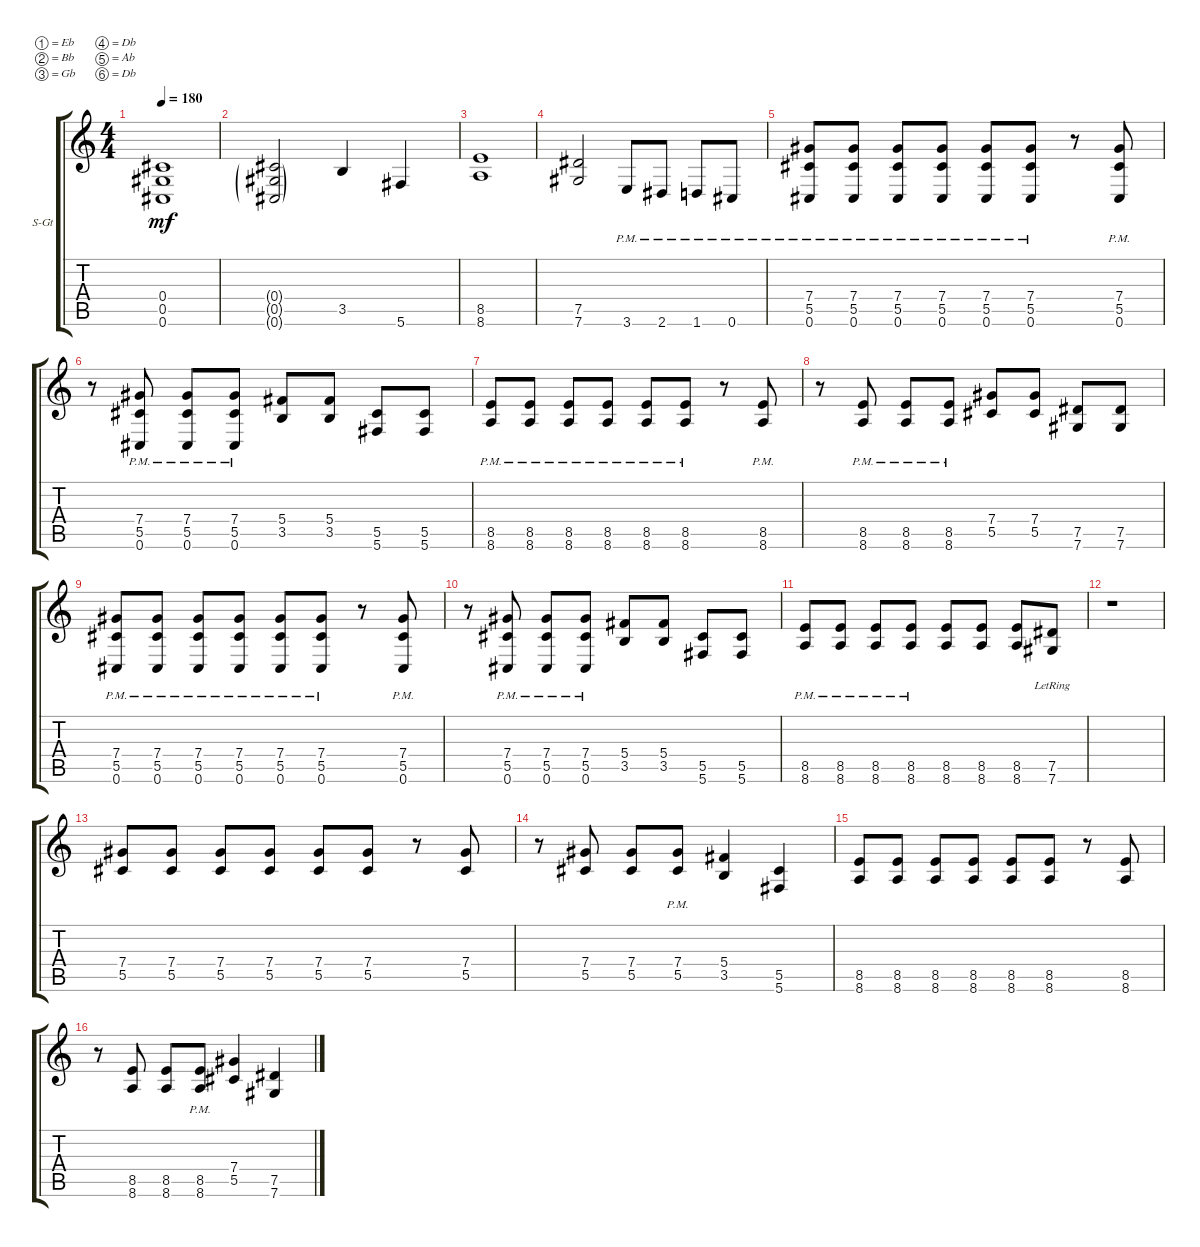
\defaultSystemsLayout 4
\bracketExtendMode groupsimilarinstruments
\firstSystemTrackNameOrientation horizontal
\otherSystemsTrackNameOrientation horizontal
\track ("Steel Guitar" "S-Gt") {instrument acousticguitarsteel}
\staff {score tabs}
\tuning (Eb4 Bb3 Gb3 Db3 Ab2 Db2)
\ts (4 4)
\tempo 180
\clef g2
\ks c
(0.6 0.4 0.5).1{dy mf} |
(0.6{g} 0.5{g} 0.4{g}).2 3.5.4 5.6.4 |
(8.6 8.5).1 |
(7.5 7.6).2 3.6{pm}.8 2.6{pm}.8 1.6{pm}.8 0.6{pm}.8 |
(0.6{pm} 5.5{pm} 7.4{pm}).8 (0.6{pm} 5.5{pm} 7.4{pm}).8 (0.6{pm} 5.5{pm} 7.4{pm}).8 (0.6{pm} 5.5{pm} 7.4{pm}).8 (0.6{pm} 5.5{pm} 7.4{pm}).8 (0.6{pm} 5.5{pm} 7.4{pm}).8 r.8 (0.6{pm} 5.5{pm} 7.4{pm}).8 |
r.8 (0.6{pm} 5.5{pm} 7.4{pm}).8 (0.6{pm} 5.5{pm} 7.4{pm}).8 (0.6{pm} 5.5{pm} 7.4{pm}).8 (3.5 5.4).8 (3.5 5.4).8 (5.6 5.5).8 (5.6 5.5).8 |
(8.6{pm} 8.5{pm}).8 (8.5{pm} 8.6{pm}).8 (8.6{pm} 8.5{pm}).8 (8.5{pm} 8.6{pm}).8 (8.6{pm} 8.5{pm}).8 (8.5{pm} 8.6{pm}).8 r.8 (8.6{pm} 8.5{pm}).8 |
r.8 (8.6{pm} 8.5{pm}).8 (8.5{pm} 8.6{pm}).8 (8.6{pm} 8.5{pm}).8 (5.5 7.4).8 (7.4 5.5).8 (7.5 7.6).8 (7.5 7.6).8 |
(0.6{pm} 5.5{pm} 7.4{pm}).8 (0.6{pm} 5.5{pm} 7.4{pm}).8 (0.6{pm} 5.5{pm} 7.4{pm}).8 (0.6{pm} 5.5{pm} 7.4{pm}).8 (0.6{pm} 5.5{pm} 7.4{pm}).8 (0.6{pm} 5.5{pm} 7.4{pm}).8 r.8 (0.6{pm} 5.5{pm} 7.4{pm}).8 |
r.8 (0.6{pm} 5.5{pm} 7.4{pm}).8 (0.6{pm} 5.5{pm} 7.4{pm}).8 (0.6{pm} 5.5{pm} 7.4{pm}).8 (3.5 5.4).8 (3.5 5.4).8 (5.6 5.5).8 (5.6 5.5).8 |
(8.6{pm} 8.5{pm}).8 (8.5{pm} 8.6{pm}).8 (8.6{pm} 8.5{pm}).8 (8.5{pm} 8.6{pm}).8 (8.6 8.5).8 (8.6 8.5).8 (8.5 8.6).8 (7.5{lr} 7.6{lr}).8 |
r.1 |
(5.5 7.4).8 (5.5 7.4).8 (5.5 7.4).8 (5.5 7.4).8 (5.5 7.4).8 (5.5 7.4).8 r.8 (7.4 5.5).8 |
r.8 (7.4 5.5).8 (5.5 7.4).8 (5.5{pm} 7.4{pm}).8 (3.5 5.4).4 (5.6 5.5).4 |
(8.6 8.5).8 (8.5 8.6).8 (8.6 8.5).8 (8.5 8.6).8 (8.6 8.5).8 (8.5 8.6).8 r.8 (8.5 8.6).8 |
r.8 (8.6 8.5).8 (8.5 8.6).8 (8.6{pm} 8.5{pm}).8 (5.5 7.4).4 (7.6 7.5).4
